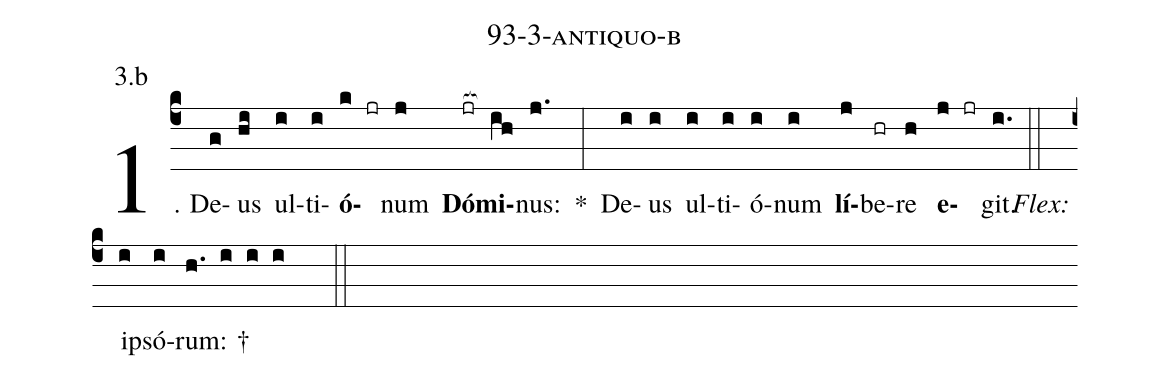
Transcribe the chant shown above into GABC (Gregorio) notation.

name: 93-3-antiquo-b;
annotation: 3.b;
%%
(c4)1. De(g)us(hi) ul(i)ti(i)<b>ó</b>(k jr)num(j) <b>Dó</b>(jr[ocb:1{])<b>mi</b>(ih[ocb:0}])nus:(j.) *(:) De(i)us(i) ul(i)ti(i)ó(i)num(i) <b>lí</b>(j)be(hr)re(h) <b>e</b>(j jr)git.(i.) (::)
<i>Flex:</i>()  ip(i)só(i)rum: †(h. i i i  ::)
